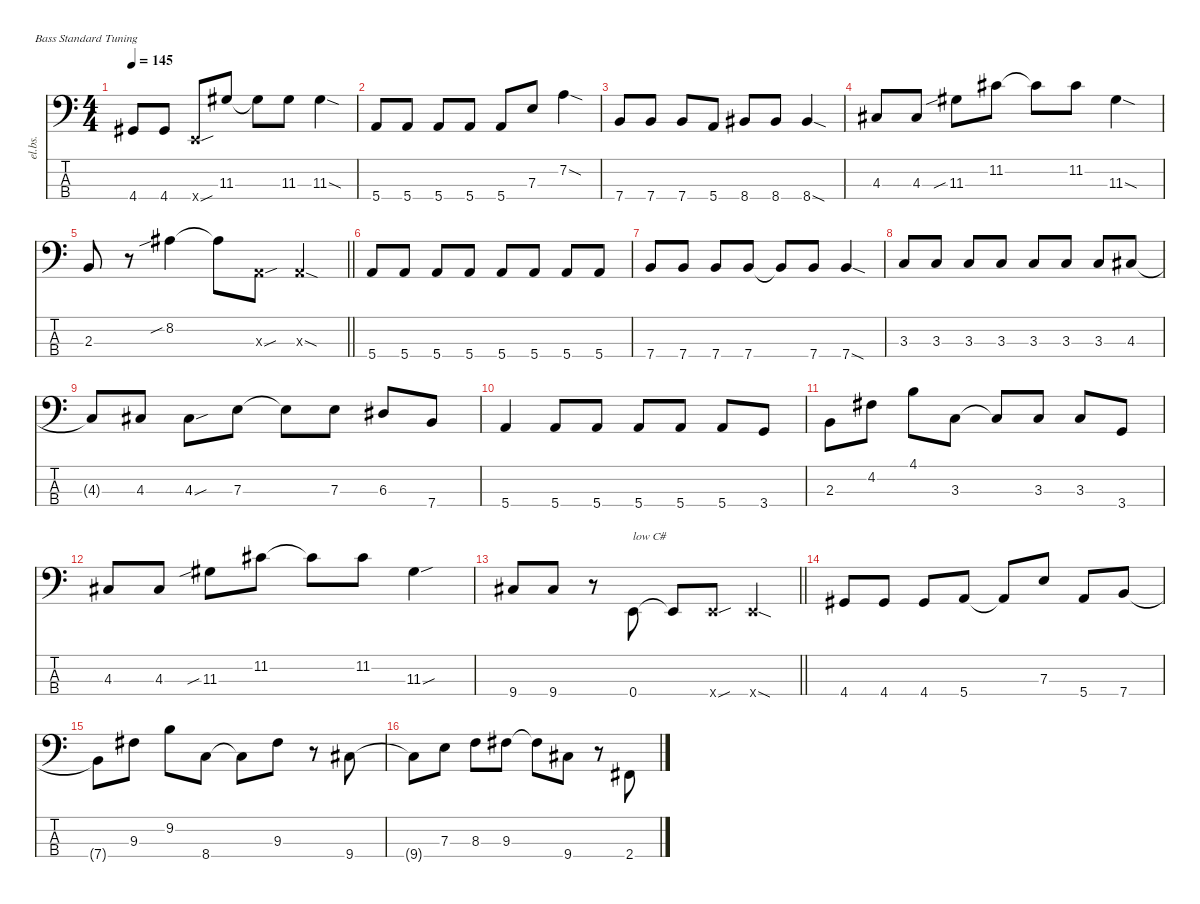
\defaultSystemsLayout 4
\hideDynamics
\bracketExtendMode nobrackets
\track ("Electric Bass" "el.bs.") {mute instrument electricbassfinger}
\staff {score tabs}
\tuning (G2 D2 A1 E1)
\ts (4 4)
\tempo 145
\clef f4
\ks c
4.4{t acc #}.8{dy mf beam Up} 4.4{acc #}.8{beam Up} 0.4{sou x}.8{beam Up} 11.3{acc #}.8{beam Up} 11.3{t acc #}.8{beam Down} 11.3{acc #}.8{beam Down} 11.3{sod acc #}.4{beam Down} |
5.4.8{beam Up} 5.4.8{beam Up} 5.4.8{beam Up} 5.4.8{beam Up} 5.4.8{beam Up} 7.3.8{beam Up} 7.2{sod}.4{beam Down} |
7.4.8{beam Up} 7.4.8{beam Up} 7.4.8{beam Up} 5.4.8{beam Up} 8.4{acc #}.8{beam Up} 8.4{acc #}.8{beam Up} 8.4{sod acc #}.4{beam Up} |
4.3{acc #}.8{beam Up} 4.3{acc #}.8{beam Up} 11.3{sib acc #}.8{beam Down} 11.2{acc #}.8{beam Down} 11.2{t acc #}.8{beam Down} 11.2{acc #}.8{beam Down} 11.3{sod acc #}.4{beam Down} |
\barLineRight lightlight
2.3.8{beam Up} r.8{beam Down} 8.2{sib acc #}.4{beam Down} 8.2{t acc #}.8{beam Down} 0.3{sou x}.8{beam Down} 0.3{sod x}.4{beam Up} |
5.4.8{beam Up} 5.4.8{beam Up} 5.4.8{beam Up} 5.4.8{beam Up} 5.4.8{beam Up} 5.4.8{beam Up} 5.4.8{beam Up} 5.4.8{beam Up} |
7.4.8{beam Up} 7.4.8{beam Up} 7.4.8{beam Up} 7.4.8{beam Up} 7.4{t}.8{beam Up} 7.4.8{beam Up} 7.4{sod}.4{beam Up} |
3.3.8{beam Up} 3.3.8{beam Up} 3.3.8{beam Up} 3.3.8{beam Up} 3.3.8{beam Up} 3.3.8{beam Up} 3.3.8{beam Up} 4.3{acc #}.8{beam Up} |
4.3{t acc #}.8{beam Up} 4.3{acc #}.8{beam Up} 4.3{sou acc #}.8{beam Down} 7.3.8{beam Down} 7.3{t}.8{beam Down} 7.3.8{beam Down} 6.3{acc #}.8{beam Up} 7.4.8{beam Up} |
5.4.4{beam Up} 5.4.8{beam Up} 5.4.8{beam Up} 5.4.8{beam Up} 5.4.8{beam Up} 5.4.8{beam Up} 3.4.8{beam Up} |
2.3.8{beam Down} 4.2{acc #}.8{beam Down} 4.1.8{beam Down} 3.3.8{beam Down} 3.3{t}.8{beam Up} 3.3.8{beam Up} 3.3.8{beam Up} 3.4.8{beam Up} |
4.3{acc #}.8{beam Up} 4.3{acc #}.8{beam Up} 11.3{sib acc #}.8{beam Down} 11.2{acc #}.8{beam Down} 11.2{t acc #}.8{beam Down} 11.2{acc #}.8{beam Down} 11.3{sou acc #}.4{beam Down} |
\barLineRight lightlight
9.4{acc #}.8{beam Up} 9.4{acc #}.8{beam Up} r.8{beam Down} 0.4.8{txt "low C#" beam Up} 0.4{t}.8{beam Up} 0.4{sou x}.8{beam Up} 0.4{sod x}.4{beam Up} |
4.4{acc #}.8{beam Up} 4.4{acc #}.8{beam Up} 4.4{acc #}.8{beam Up} 5.4.8{beam Up} 5.4{t}.8{beam Up} 7.3.8{beam Up} 5.4.8{beam Up} 7.4.8{beam Up} |
7.4{t}.8{beam Down} 9.3{acc #}.8{beam Down} 9.2.8{beam Down} 8.4.8{beam Down} 8.4{t}.8{beam Down} 9.3{acc #}.8{beam Down} r.8{beam Down} 9.4{acc #}.8{beam Up} |
9.4{t acc #}.8{beam Down} 7.3.8{beam Down} 8.3.8{beam Down} 9.3{acc #}.8{beam Down} 9.3{t acc #}.8{beam Down} 9.4{acc #}.8{beam Down} r.8{beam Down} 2.4{acc #}.8{beam Up}
